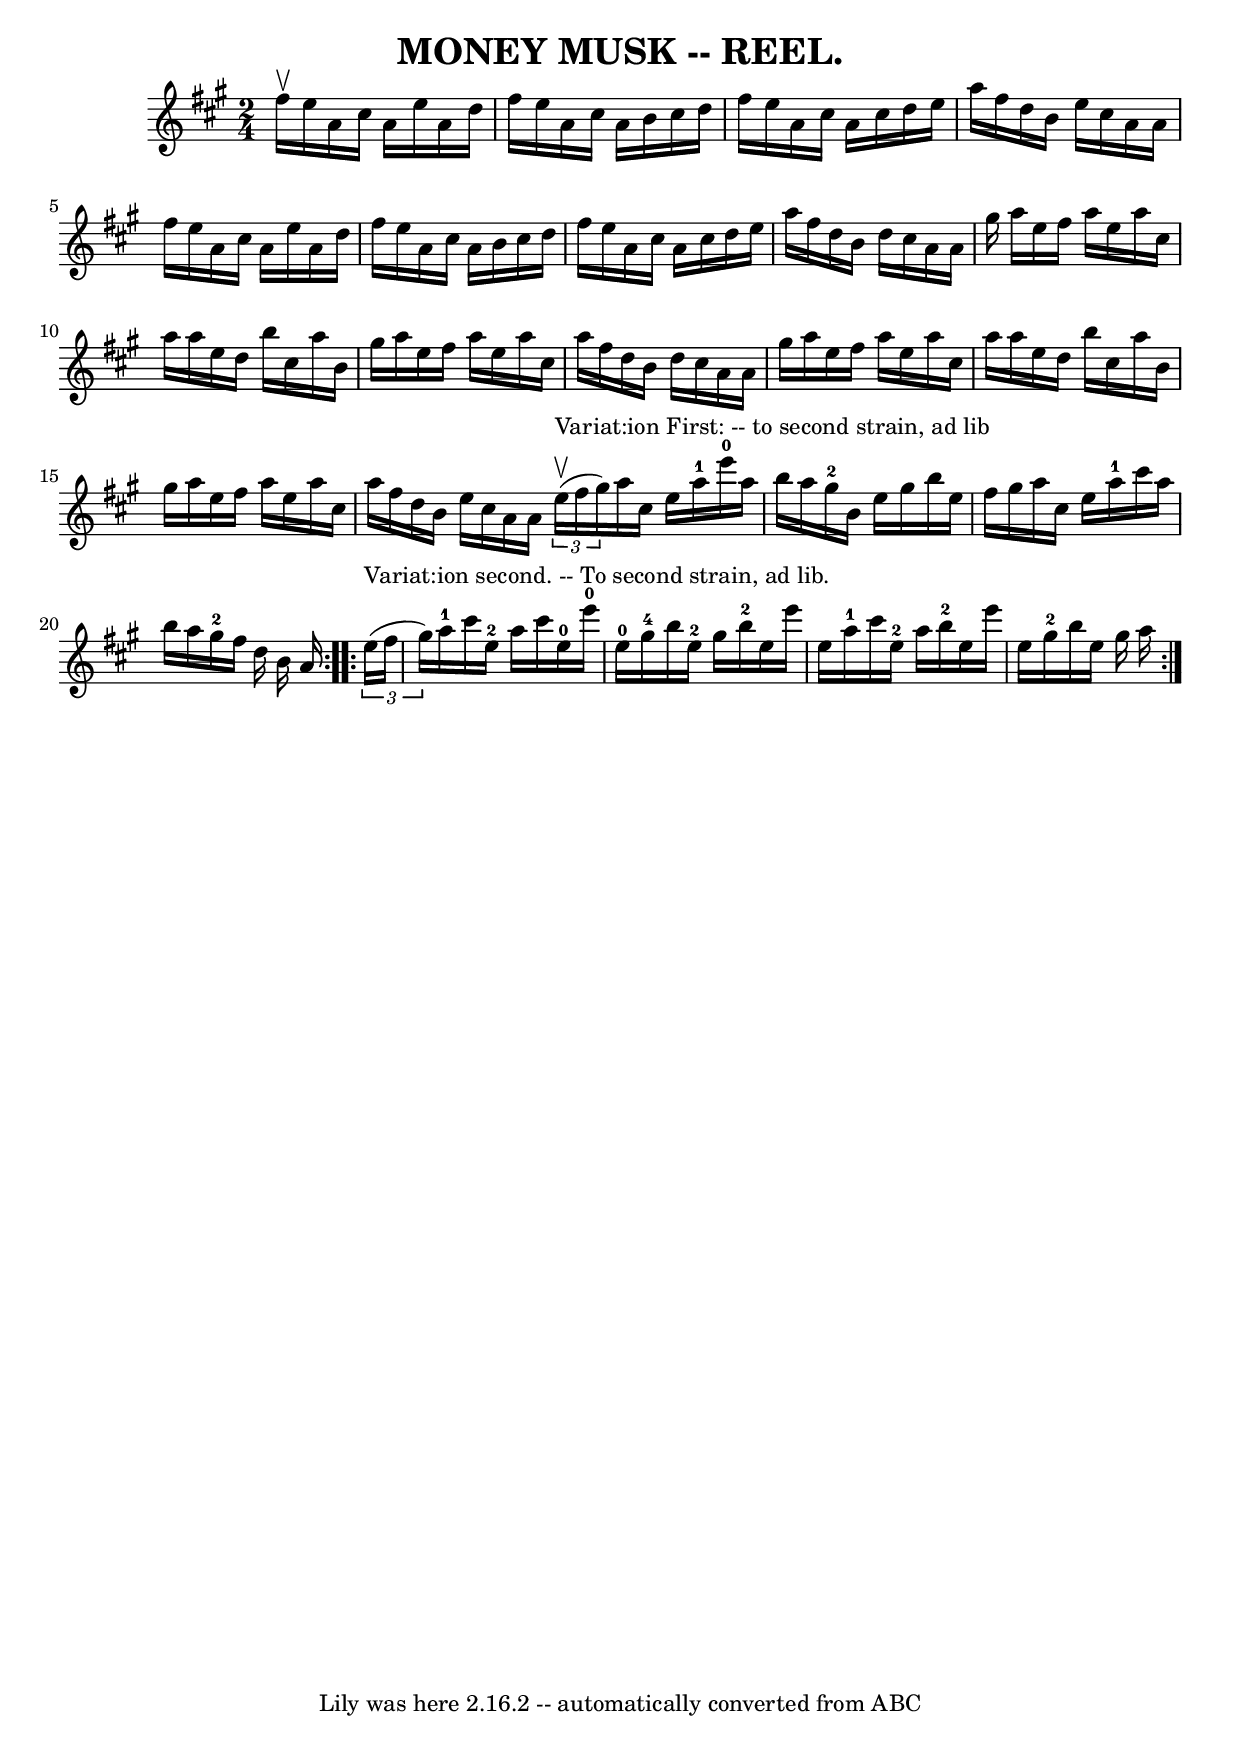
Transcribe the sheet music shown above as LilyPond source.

\version "2.16.2"
\include "Mammoth.ily"
\header {
 crossRefNumber = "6"
 footnotes = ""
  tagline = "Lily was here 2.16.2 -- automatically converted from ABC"
  title = "MONEY MUSK -- REEL."

}
voicedefault =  {


  \time 2/4 
  \key a \major fis''16^\upbow  |
 e''16 a'16 cis''16 a'16 e''16 a'16 d''16 fis''16   |
 e''16 a'16 cis''16 a'16 b'16 cis''16 d''16 fis''16   |
 e''16 a'16 cis''16 a'16 cis''16 d''16 e''16 a''16   |
 fis''16 d''16 b'16 e''16 cis''16 a'16 a'16 fis''16   |
 e''16 a'16 cis''16 a'16 e''16 a'16 d''16 fis''16   |
 e''16 a'16 cis''16 a'16 b'16 cis''16 d''16 fis''16    |
 e''16 a'16 cis''16 a'16 cis''16 d''16 e''16 a''16   |
 fis''16 d''16 b'16 d''16 cis''16 a'16 a'16 gis''16  \bar "| |" a''16 e''16 fis''16 a''16 e''16 a''16 cis''16 a''16   |
 a''16 e''16 d''16 b''16 cis''16 a''16 b'16 gis''16   |
 a''16 e''16 fis''16 a''16 e''16 a''16 cis''16 a''16   |
 fis''16 d''16 b'16 d''16 cis''16 a'16 a'16 gis''16   |
 a''16 e''16 fis''16 a''16 e''16 a''16 cis''16 a''16   |
 a''16 e''16 d''16 b''16 cis''16 a''16 b'16 gis''16   |
 a''16 e''16 fis''16 a''16 e''16 a''16 cis''16 a''16    |
 fis''16 d''16 b'16 e''16 cis''16 a'16 a'16     \bar "| |"     
  \repeat volta 2 {
    \times 2/3 { e''16 
		^"Variat:ion First: -- to second strain, ad lib"^\upbow(fis''16 gis''16  
		)  	       }  |
 a''16 cis''16 e''16 a''16-1 e'''16-0 a''16 b''16 a''16   |
 gis''16-2 b'16 e''16 gis''16 b''16 e''16 fis''16 gis''16   |
 a''16 cis''16 e''16 a''16-1 cis'''16 a''16 b''16 a''16   |
 gis''16-2   
 fis''16 d''16 b'16 a'16  
  }     
  \repeat volta 2 {
    \times 2/3 {   
 e''16^"Variat:ion second. -- To second strain, ad lib."(fis''16 gis''16)      }  |
 a''16-1 cis'''16 e''16-2 a''16 cis'''16 e''16-0 e'''16-0 e''16-0  |
 gis''16-4 b''16 e''16-2 gis''16 b''16-2 e''16 e'''16 e''16  |
 a''16-1 cis'''16 e''16-2 a''16 b''16-2 e''16 e'''16 e''16   |
 gis''16-2 b''16 e''16 gis''16 a''16  
  }   

}

\score{
  <<

    \context Staff="default"
    {
      \voicedefault 
      
    }

  >>
  \layout {
    
  }
  \midi {
  }

}
